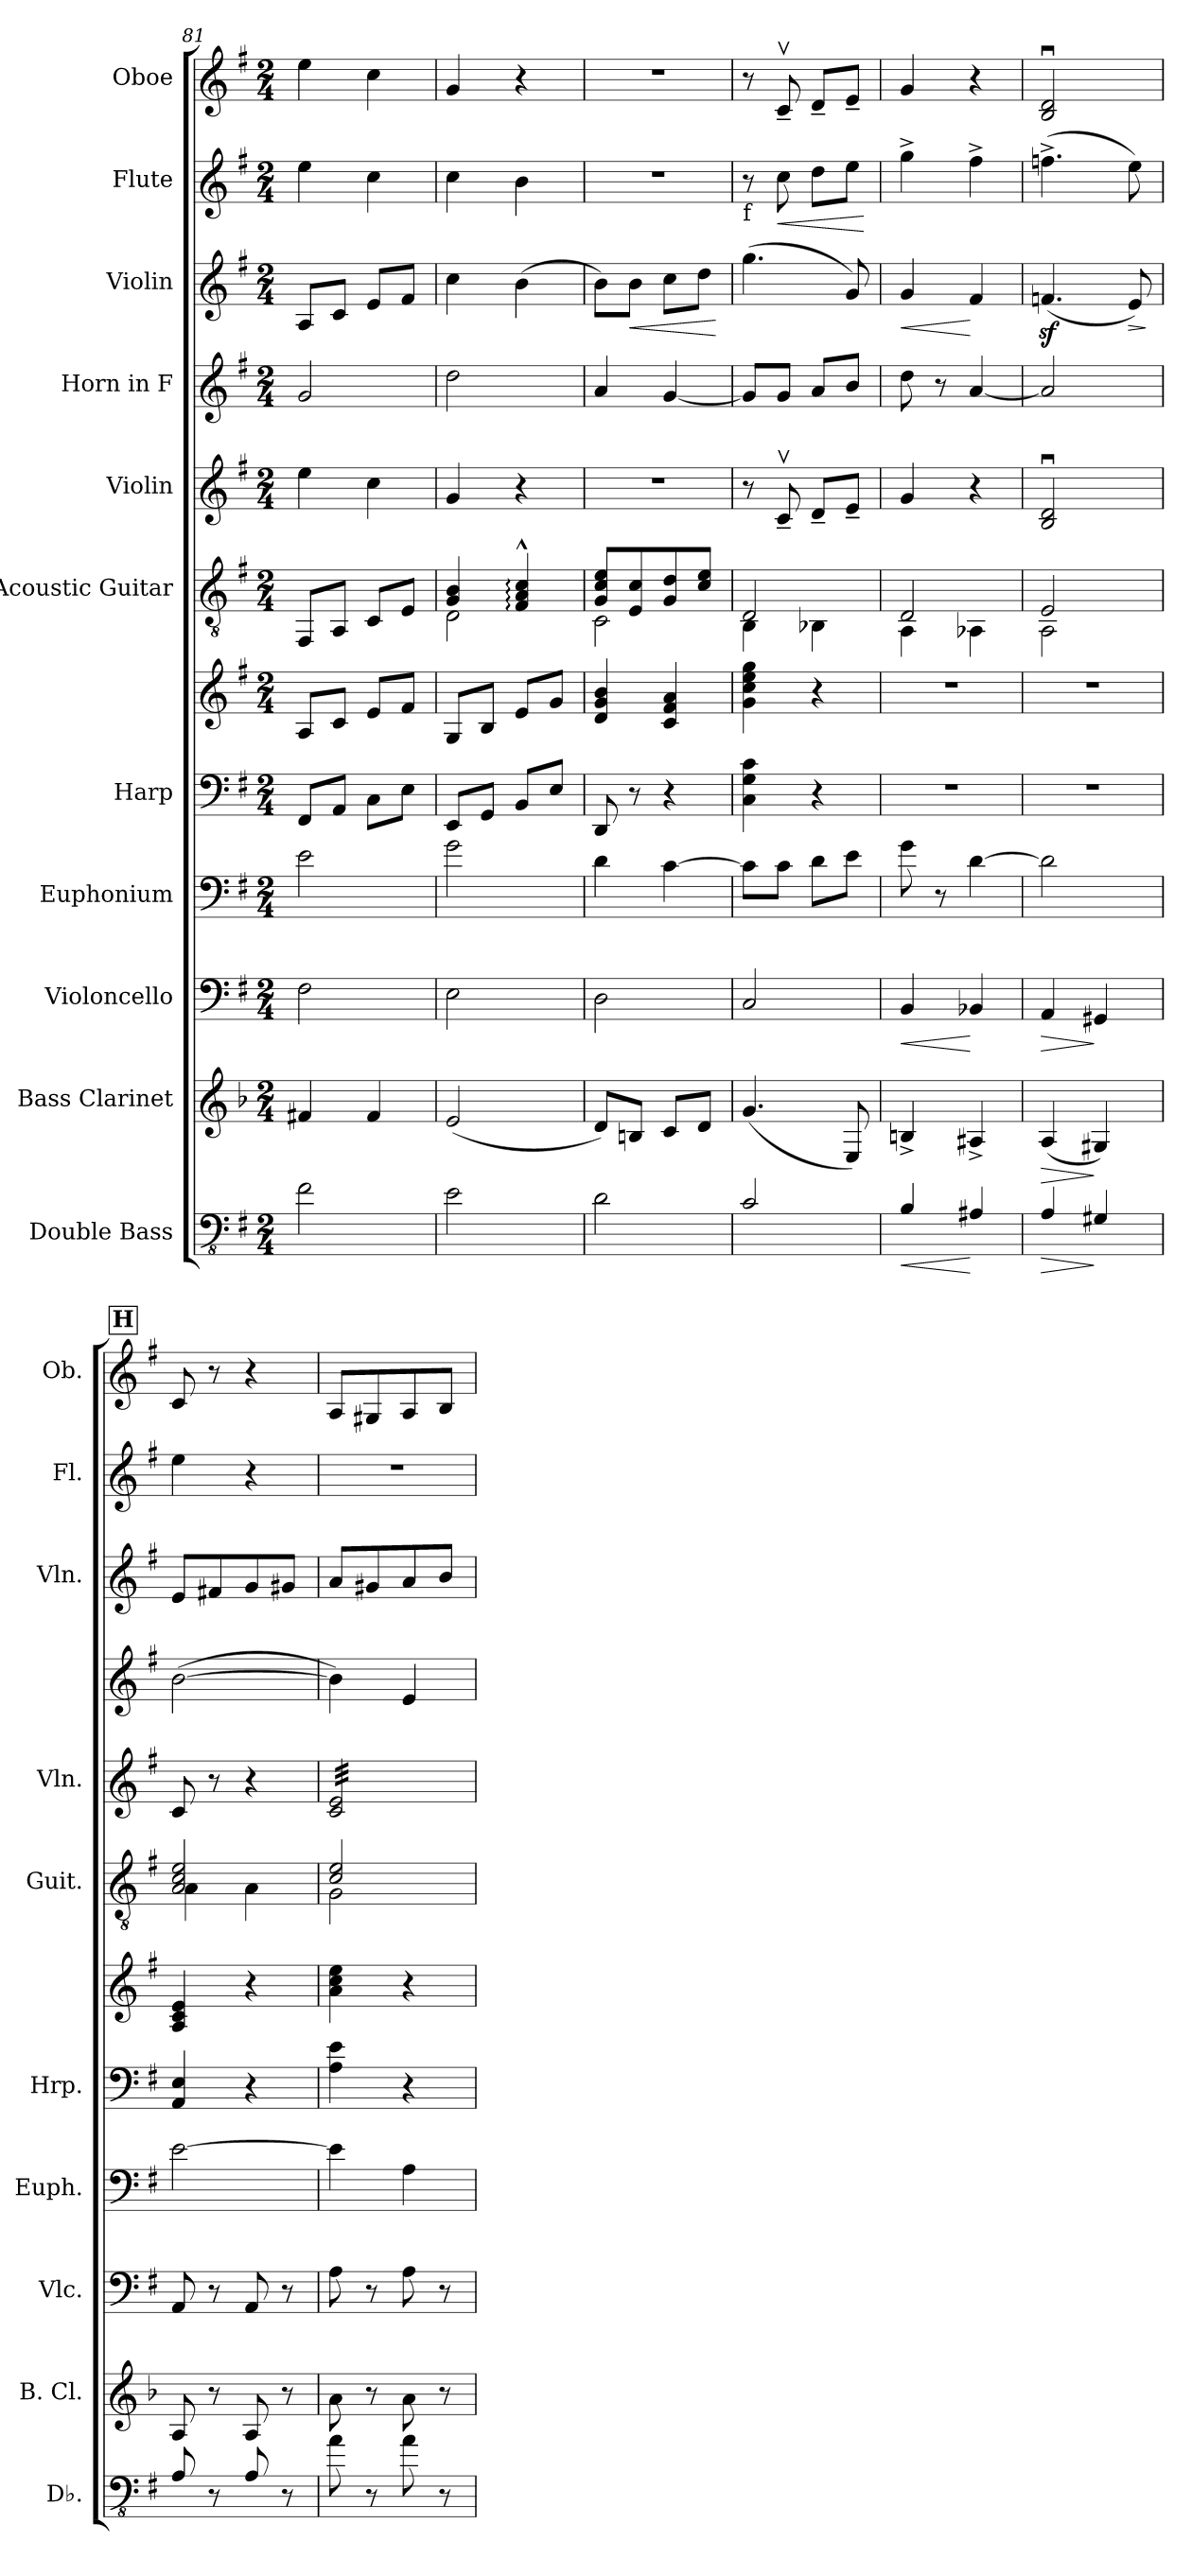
**kern	**dynam	**kern	**dynam	**kern	**dynam	**kern	**kern	**kern	**kern	**kern	**kern	**kern	**dynam	**kern	**dynam	**kern
*part11	*part11	*part10	*part10	*part9	*part9	*part8	*part7	*part7	*part6	*part5	*part4	*part3	*part3	*part2	*part2	*part1
*staff12	*staff12	*staff11	*staff11	*staff10	*staff10	*staff9	*staff8	*staff7	*staff6	*staff5	*staff4	*staff3	*staff3	*staff2	*staff2	*staff1
*I"Double Bass	*	*I"Bass Clarinet	*	*I"Violoncello	*	*I"Euphonium	*I"Harp	*	*I"Acoustic Guitar	*I"Violin	*I"Horn in F	*I"Violin	*	*I"Flute	*	*I"Oboe
*I'Db.	*	*I'B. Cl.	*	*I'Vlc.	*	*I'Euph.	*I'Hrp.	*	*I'Guit.	*I'Vln.	*	*I'Vln.	*	*I'Fl.	*	*I'Ob.
*clefFv4	*	*clefG2	*	*clefF4	*	*clefF4	*clefF4	*clefG2	*clefGv2	*clefG2	*clefG2	*clefG2	*	*clefG2	*	*clefG2
*ITrd7c12	*	*ITrd8c14	*	*	*	*	*	*	*	*	*ITrd4c7	*	*	*	*	*
*k[f#]	*	*k[b-]	*	*k[f#]	*	*k[f#]	*k[f#]	*k[f#]	*k[f#]	*k[f#]	*k[]	*k[f#]	*	*k[f#]	*	*k[f#]
*M2/4	*	*M2/4	*	*M2/4	*	*M2/4	*M2/4	*M2/4	*M2/4	*M2/4	*M2/4	*M2/4	*	*M2/4	*	*M2/4
=81	=81	=81	=81	=81	=81	=81	=81	=81	=81	=81	=81	=81	=81	=81	=81	=81
2FF#\	.	4F#X/	.	2F#\	.	2e\	8FF#/L	8A/L	8FF#/L	4ee\	2c/	8A/L	.	4ee\	.	4ee\
.	.	.	.	.	.	.	8AA/J	8c/J	8AA/J	.	.	8c/J	.	.	.	.
.	.	4F#/	.	.	.	.	8C\L	8e/L	8C/L	4cc\	.	8e/L	.	4cc\	.	4cc\
.	.	.	.	.	.	.	8E\J	8f#/J	8E/J	.	.	8f#/J	.	.	.	.
=82	=82	=82	=82	=82	=82	=82	=82	=82	=82	=82	=82	=82	=82	=82	=82	=82
*	*	*	*	*	*	*	*	*	*^	*	*	*	*	*	*	*
2EE\	.	(2E/	.	2E\	.	2g\	8EE/L	8G/L	4G/ 4B/	2D\	4g/	2g\	4cc\	.	4cc\	.	4g/
.	.	.	.	.	.	.	8GG/J	8B/J	.	.	.	.	.	.	.	.	.
.	.	.	.	.	.	.	8BB/L	8e/L	4F#/:^^ 4A/:^^ 4c/:^^	.	4r	.	(4b\	.	4b\	.	4r
.	.	.	.	.	.	.	8E/J	8g/J	.	.	.	.	.	.	.	.	.
!!LO:LB:g=z
=83	=83	=83	=83	=83	=83	=83	=83	=83	=83	=83	=83	=83	=83	=83	=83	=83	=83
2DD\	.	8D/L)	.	2D\	.	4d\	8DD/	4d/ 4g/ 4b/	8G/ 8c/ 8e/L	2C\	2r	4d/	8b\L)	.	2r	.	2r
!	!	!	!	!	!	!	!	!	!	!	!	!	!	!LO:HP:b	!	!	!
.	.	8BBn/J	.	.	.	.	8r	.	8E/ 8c/	.	.	.	8b\J	<	.	.	.
.	.	8C/L	.	.	.	[4c\	4r	4c/ 4f#/ 4a/	8G/ 8d/	.	.	[4c/	8cc\L	.	.	.	.
.	.	8D/J	.	.	.	.	.	.	8c/ 8e/J	.	.	.	8dd\J	.	.	.	.
*	*	*	*	*	*	*	*	*	*v	*v	*	*	*	*	*	*	*
.	.	.	.	.	.	.	.	.	.	.	.	.	[	.	.	.
=84	=84	=84	=84	=84	=84	=84	=84	=84	=84	=84	=84	=84	=84	=84	=84	=84
*	*	*	*	*	*	*	*	*	*^	*	*	*	*	*	*	*
!	!	!	!	!	!	!	!	!	!	!	!	!	!	!	!LO:TX:b:t=f	!	!
2CC/	.	(4.G/	.	2C/	.	8c\L]	4C\ 4G\ 4c\	4g\ 4cc\ 4ee\ 4gg\	2D/	4BB\	8r	8c/L]	(>4.gg\	.	8r	.	8r
!	!	!	!	!	!	!	!	!	!	!	!	!	!	!	!	!LO:HP:b	!
.	.	.	.	.	.	8c\J	.	.	.	.	8cv~/	8c/J	.	.	8cc\	<	8cv~/
.	.	.	.	.	.	8d\L	4r	4r	.	4BB-X\	8d~/L	8d/L	.	.	8dd\L	.	8d~/L
.	.	8EE/)	.	.	.	8e\J	.	.	.	.	8e~/J	8e/J	8g/)	.	8ee\J	.	8e~/J
*	*	*	*	*	*	*	*	*	*v	*v	*	*	*	*	*	*	*
.	.	.	.	.	.	.	.	.	.	.	.	.	.	.	[	.
=85	=85	=85	=85	=85	=85	=85	=85	=85	=85	=85	=85	=85	=85	=85	=85	=85
!	!LO:HP:b	!	!	!	!LO:HP:b	!	!	!	!	!	!	!	!LO:HP:b	!	!	!
*	*	*	*	*	*	*	*	*	*^	*	*	*	*	*	*	*
4BBB/	<	4BBn^/	.	4BB/	<	8g\	2r	2r	2D/	4AA\	4g/	8g\	4g/	<	4gg^\	.	4g/
.	.	.	.	.	.	8r	.	.	.	.	.	8r	.	.	.	.	.
4AAA#X/	[	4AA#X^/	.	4BB-X/	[	[4d\	.	.	.	4AA-X\	4r	[4d/	4f#/	[	4ff#^\	.	4r
=86	=86	=86	=86	=86	=86	=86	=86	=86	=86	=86	=86	=86	=86	=86	=86	=86	=86
!	!LO:HP:b	!	!LO:HP:b	!	!LO:HP:b	!	!	!	!	!	!	!	!	!	!	!	!
4AAA/	>	(4AA/	>	4AA/	>	2d\]	2r	2r	2E/	2AA\	2B/u 2d/u	2d/]	(4.fnz</	.	(4.ffn^\	.	2B/u 2d/u
4GGG#X/	]	4GG#X/)	]	4GG#X/	]	.	.	.	.	.	.	.	.	.	.	.	.
!	!	!	!	!	!	!	!	!	!	!	!	!	!	!LO:HP:b	!	!	!
.	.	.	.	.	.	.	.	.	.	.	.	.	8e/)	>	8ee\)	.	.
*	*	*	*	*	*	*	*	*	*v	*v	*	*	*	*	*	*	*
.	.	.	.	.	.	.	.	.	.	.	.	.	]	.	.	.
!!LO:REH:place=s1:a:B:fs=14:t=H
=87	=87	=87	=87	=87	=87	=87	=87	=87	=87	=87	=87	=87	=87	=87	=87	=87
*	*	*	*	*	*	*	*	*	*^	*	*	*	*	*	*	*
8AAA/	.	8AA/	.	8AA/	.	[2e\	4AA/ 4E/	4A/ 4c/ 4e/	2A/ 2c/ 2e/	4A\	8c/	([2e\	8e/L	.	4ee\	.	8c/
8r	.	8r	.	8r	.	.	.	.	.	.	8r	.	8f#X/	.	.	.	8r
8AAA/	.	8AA/	.	8AA/	.	.	4r	4r	.	4A\	4r	.	8g/	.	4r	.	4r
8r	.	8r	.	8r	.	.	.	.	.	.	.	.	8g#X/J	.	.	.	.
=88	=88	=88	=88	=88	=88	=88	=88	=88	=88	=88	=88	=88	=88	=88	=88	=88	=88
*	*	*	*	*	*	*	*	*	*	*	*tremolo	*	*	*	*	*	*
8AA\	.	8A\	.	8A\	.	4e\]	4A\ 4e\	4a\ 4cc\ 4ee\	2c/ 2e/	2G\	32c/ 32e/LLL	4e\])	8a/L	.	2r	.	8A/L
.	.	.	.	.	.	.	.	.	.	.	32c/ 32e/	.	.	.	.	.	.
.	.	.	.	.	.	.	.	.	.	.	32c/ 32e/	.	.	.	.	.	.
.	.	.	.	.	.	.	.	.	.	.	32c/ 32e/	.	.	.	.	.	.
8r	.	8r	.	8r	.	.	.	.	.	.	32c/ 32e/	.	8g#X/	.	.	.	8G#X/
.	.	.	.	.	.	.	.	.	.	.	32c/ 32e/	.	.	.	.	.	.
.	.	.	.	.	.	.	.	.	.	.	32c/ 32e/	.	.	.	.	.	.
.	.	.	.	.	.	.	.	.	.	.	32c/ 32e/	.	.	.	.	.	.
8AA\	.	8A\	.	8A\	.	4A\	4r	4r	.	.	32c/ 32e/	4A/	8a/	.	.	.	8A/
.	.	.	.	.	.	.	.	.	.	.	32c/ 32e/	.	.	.	.	.	.
.	.	.	.	.	.	.	.	.	.	.	32c/ 32e/	.	.	.	.	.	.
.	.	.	.	.	.	.	.	.	.	.	32c/ 32e/	.	.	.	.	.	.
8r	.	8r	.	8r	.	.	.	.	.	.	32c/ 32e/	.	8b/J	.	.	.	8B/J
.	.	.	.	.	.	.	.	.	.	.	32c/ 32e/	.	.	.	.	.	.
.	.	.	.	.	.	.	.	.	.	.	32c/ 32e/	.	.	.	.	.	.
.	.	.	.	.	.	.	.	.	.	.	32c/ 32e/JJJ	.	.	.	.	.	.
*	*	*	*	*	*	*	*	*	*	*	*Xtremolo	*	*	*	*	*	*
*	*	*	*	*	*	*	*	*	*v	*v	*	*	*	*	*	*	*
=	=	=	=	=	=	=	=	=	=	=	=	=	=	=	=	=
*-	*-	*-	*-	*-	*-	*-	*-	*-	*-	*-	*-	*-	*-	*-	*-	*-
